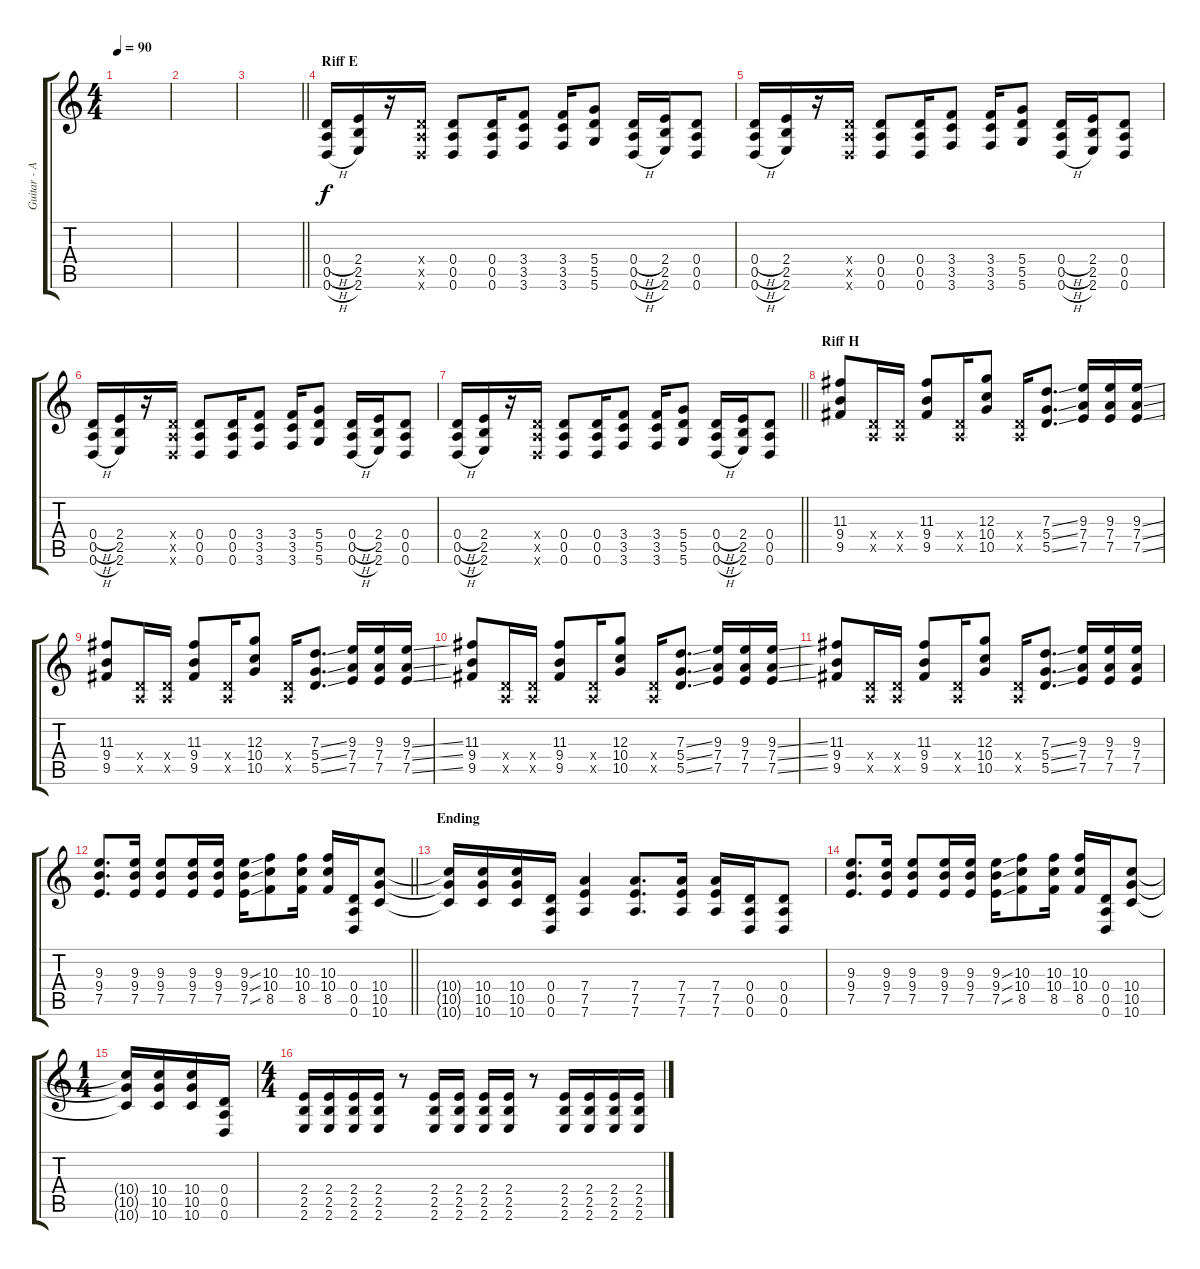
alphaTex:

\track ("Guitar - Adam Jones " "Guitar - A") {instrument distortionguitar}
\staff {score tabs}
\tuning (E4 B3 G3 D3 A2 D2) {hide}
\ts (4 4)
\tempo 90
\clef g2
\ks c
|
|
\barLineRight lightlight
|
\section ("" "Riff E")
(0.4{h} 0.5{h} 0.6{h}).16{dy f} (2.4 2.5 2.6).16 r.16 (0.4{x} 0.5{x} 0.6{x}).16 (0.4 0.5 0.6).8 (0.4 0.5 0.6).16 (3.4 3.5 3.6).8 (3.4 3.5 3.6).16 (5.4 5.5 5.6).8 (0.4{h} 0.5{h} 0.6{h}).16 (2.4 2.5 2.6).16 (0.4 0.5 0.6).8 |
(0.4{h} 0.5{h} 0.6{h}).16 (2.4 2.5 2.6).16 r.16 (0.4{x} 0.5{x} 0.6{x}).16 (0.4 0.5 0.6).8 (0.4 0.5 0.6).16 (3.4 3.5 3.6).8 (3.4 3.5 3.6).16 (5.4 5.5 5.6).8 (0.4{h} 0.5{h} 0.6{h}).16 (2.4 2.5 2.6).16 (0.4 0.5 0.6).8 |
(0.4{h} 0.5{h} 0.6{h}).16 (2.4 2.5 2.6).16 r.16 (0.4{x} 0.5{x} 0.6{x}).16 (0.4 0.5 0.6).8 (0.4 0.5 0.6).16 (3.4 3.5 3.6).8 (3.4 3.5 3.6).16 (5.4 5.5 5.6).8 (0.4{h} 0.5{h} 0.6{h}).16 (2.4 2.5 2.6).16 (0.4 0.5 0.6).8 |
\barLineRight lightlight
(0.4{h} 0.5{h} 0.6{h}).16 (2.4 2.5 2.6).16 r.16 (0.4{x} 0.5{x} 0.6{x}).16 (0.4 0.5 0.6).8 (0.4 0.5 0.6).16 (3.4 3.5 3.6).8 (3.4 3.5 3.6).16 (5.4 5.5 5.6).8 (0.4{h} 0.5{h} 0.6{h}).16 (2.4 2.5 2.6).16 (0.4 0.5 0.6).8 |
\section ("" "Riff H")
(11.3 9.4 9.5).8 (0.4{x} 0.5{x}).16 (0.4{x} 0.5{x}).16 (11.3 9.4 9.5).8 (0.4{x} 0.5{x}).16 (12.3 10.4 10.5).8 (0.4{x} 0.5{x}).16 (7.3{ss} 5.4{ss} 5.5{ss}).8{d} (9.3 7.4 7.5).16 (9.3 7.4 7.5).16 (9.3{ss} 7.4{ss} 7.5{ss}).16 |
(11.3 9.4 9.5).8 (0.4{x} 0.5{x}).16 (0.4{x} 0.5{x}).16 (11.3 9.4 9.5).8 (0.4{x} 0.5{x}).16 (12.3 10.4 10.5).8 (0.4{x} 0.5{x}).16 (7.3{ss} 5.4{ss} 5.5{ss}).8{d} (9.3 7.4 7.5).16 (9.3 7.4 7.5).16 (9.3{ss} 7.4{ss} 7.5{ss}).16 |
(11.3 9.4 9.5).8 (0.4{x} 0.5{x}).16 (0.4{x} 0.5{x}).16 (11.3 9.4 9.5).8 (0.4{x} 0.5{x}).16 (12.3 10.4 10.5).8 (0.4{x} 0.5{x}).16 (7.3{ss} 5.4{ss} 5.5{ss}).8{d} (9.3 7.4 7.5).16 (9.3 7.4 7.5).16 (9.3{ss} 7.4{ss} 7.5{ss}).16 |
(11.3 9.4 9.5).8 (0.4{x} 0.5{x}).16 (0.4{x} 0.5{x}).16 (11.3 9.4 9.5).8 (0.4{x} 0.5{x}).16 (12.3 10.4 10.5).8 (0.4{x} 0.5{x}).16 (7.3{ss} 5.4{ss} 5.5{ss}).8{d} (9.3 7.4 7.5).16 (9.3 7.4 7.5).16 (9.3 7.4 7.5).16 |
\barLineRight lightlight
(9.3 9.4 7.5).8{d} (9.3 9.4 7.5).16 (9.3 9.4 7.5).8 (9.3 9.4 7.5).16 (9.3 9.4 7.5).16 (9.3{ss} 9.4{ss} 7.5{ss}).16 (10.3 10.4 8.5).8 (10.3 10.4 8.5).16 (10.3 10.4 8.5).16 (0.4 0.5 0.6).16 (10.4 10.5 10.6).8 |
\section ("" "Ending")
(10.4{t} 10.5{t} 10.6{t}).16 (10.4 10.5 10.6).16 (10.4 10.5 10.6).16 (0.4 0.5 0.6).16 (7.4 7.5 7.6).4 (7.4 7.5 7.6).8{d} (7.4 7.5 7.6).16 (7.4 7.5 7.6).16 (0.4 0.5 0.6).16 (0.4 0.5 0.6).8 |
(9.3 9.4 7.5).8{d} (9.3 9.4 7.5).16 (9.3 9.4 7.5).8 (9.3 9.4 7.5).16 (9.3 9.4 7.5).16 (9.3{ss} 9.4{ss} 7.5{ss}).16 (10.3 10.4 8.5).8 (10.3 10.4 8.5).16 (10.3 10.4 8.5).16 (0.4 0.5 0.6).16 (10.4 10.5 10.6).8 |
\ts (1 4)
(10.4{t} 10.5{t} 10.6{t}).16 (10.4 10.5 10.6).16 (10.4 10.5 10.6).16 (0.4 0.5 0.6).16 |
\ts (4 4)
(2.4 2.5 2.6).16 (2.4 2.5 2.6).16 (2.4 2.5 2.6).16 (2.4 2.5 2.6).16 r.8 (2.4 2.5 2.6).16 (2.4 2.5 2.6).16 (2.4 2.5 2.6).16 (2.4 2.5 2.6).16 r.8 (2.4 2.5 2.6).16 (2.4 2.5 2.6).16 (2.4 2.5 2.6).16 (2.4 2.5 2.6).16
